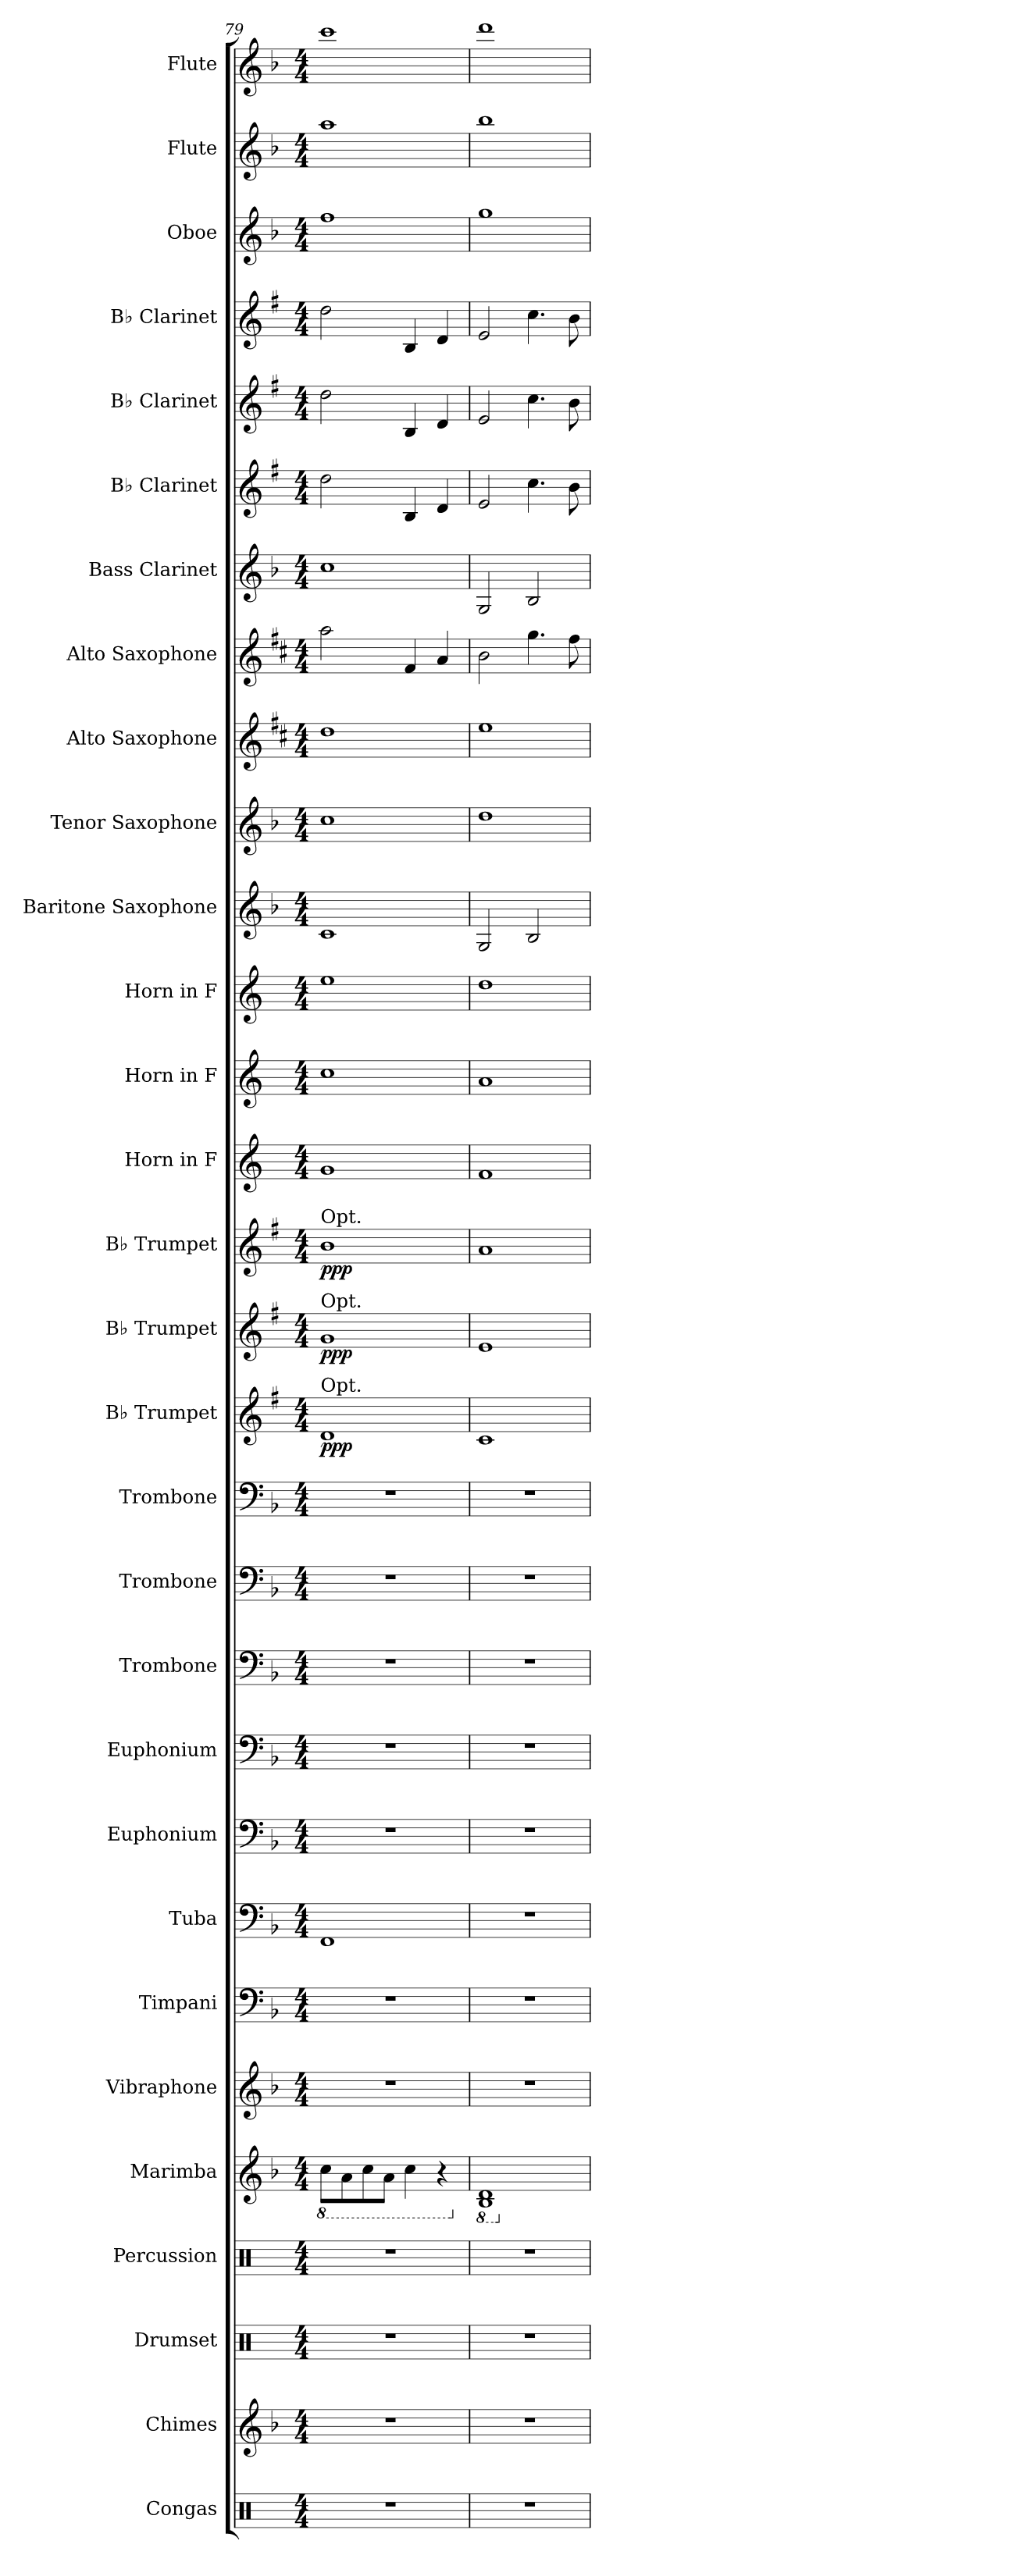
**kern	**kern	**kern	**kern	**kern	**kern	**kern	**kern	**kern	**kern	**kern	**kern	**kern	**kern	**dynam	**kern	**dynam	**kern	**dynam	**kern	**kern	**kern	**kern	**kern	**kern	**kern	**kern	**kern	**kern	**kern	**kern	**kern	**kern
*part30	*part29	*part28	*part27	*part26	*part25	*part24	*part23	*part22	*part21	*part20	*part19	*part18	*part17	*part17	*part16	*part16	*part15	*part15	*part14	*part13	*part12	*part11	*part10	*part9	*part8	*part7	*part6	*part5	*part4	*part3	*part2	*part1
*staff30	*staff29	*staff28	*staff27	*staff26	*staff25	*staff24	*staff23	*staff22	*staff21	*staff20	*staff19	*staff18	*staff17	*staff17	*staff16	*staff16	*staff15	*staff15	*staff14	*staff13	*staff12	*staff11	*staff10	*staff9	*staff8	*staff7	*staff6	*staff5	*staff4	*staff3	*staff2	*staff1
*I"Congas	*I"Chimes	*I"Drumset	*I"Percussion	*I"Marimba	*I"Vibraphone	*I"Timpani	*I"Tuba	*I"Euphonium	*I"Euphonium	*I"Trombone	*I"Trombone	*I"Trombone	*I"B♭ Trumpet	*	*I"B♭ Trumpet	*	*I"B♭ Trumpet	*	*I"Horn in F	*I"Horn in F	*I"Horn in F	*I"Baritone Saxophone	*I"Tenor Saxophone	*I"Alto Saxophone	*I"Alto Saxophone	*I"Bass Clarinet	*I"B♭ Clarinet	*I"B♭ Clarinet	*I"B♭ Clarinet	*I"Oboe	*I"Flute	*I"Flute
*I'Con.	*I'Cme.	*I'D. Set	*I'Perc.	*I'Mrm.	*I'Vib.	*I'Timp.	*I'Tba.	*I'Euph.	*I'Euph.	*I'Tbn.	*I'Tbn.	*I'Tbn.	*I'B♭ Tpt.	*	*I'B♭ Tpt.	*	*I'B♭ Tpt.	*	*	*	*	*I'Bar. Sax.	*I'T. Sax.	*I'A. Sax.	*I'A. Sax.	*I'B. Cl.	*I'B♭ Cl.	*I'B♭ Cl.	*I'B♭ Cl.	*I'Ob.	*I'Fl.	*I'Fl.
*clefX	*clefG2	*clefX	*clefX	*clefG2	*clefG2	*clefF4	*clefF4	*clefF4	*clefF4	*clefF4	*clefF4	*clefF4	*clefG2	*	*clefG2	*	*clefG2	*	*clefG2	*clefG2	*clefG2	*clefG2	*clefG2	*clefG2	*clefG2	*clefG2	*clefG2	*clefG2	*clefG2	*clefG2	*clefG2	*clefG2
*	*	*	*	*	*	*	*	*	*	*	*	*	*ITrd1c2	*	*ITrd1c2	*	*ITrd1c2	*	*ITrd4c7	*ITrd4c7	*ITrd4c7	*ITrd12c21	*ITrd8c14	*ITrd5c9	*ITrd5c9	*ITrd8c14	*ITrd1c2	*ITrd1c2	*ITrd1c2	*	*	*
*k[]	*k[b-]	*k[]	*k[]	*k[b-]	*k[b-]	*k[b-]	*k[b-]	*k[b-]	*k[b-]	*k[b-]	*k[b-]	*k[b-]	*k[b-]	*	*k[b-]	*	*k[b-]	*	*k[b-]	*k[b-]	*k[b-]	*k[b-]	*k[b-]	*k[b-]	*k[b-]	*k[b-]	*k[b-]	*k[b-]	*k[b-]	*k[b-]	*k[b-]	*k[b-]
*M4/4	*M4/4	*M4/4	*M4/4	*M4/4	*M4/4	*M4/4	*M4/4	*M4/4	*M4/4	*M4/4	*M4/4	*M4/4	*M4/4	*	*M4/4	*	*M4/4	*	*M4/4	*M4/4	*M4/4	*M4/4	*M4/4	*M4/4	*M4/4	*M4/4	*M4/4	*M4/4	*M4/4	*M4/4	*M4/4	*M4/4
*	*	*	*	*8ba	*	*	*	*	*	*	*	*	*	*	*	*	*	*	*	*	*	*	*	*	*	*	*	*	*	*	*	*
=79	=79	=79	=79	=79	=79	=79	=79	=79	=79	=79	=79	=79	=79	=79	=79	=79	=79	=79	=79	=79	=79	=79	=79	=79	=79	=79	=79	=79	=79	=79	=79	=79
!	!	!	!	!	!	!	!	!	!	!	!	!	!	!	!	!	!LO:TX:a:t=Opt.	!	!	!	!	!	!	!	!	!	!	!	!	!	!	!
!	!	!	!	!	!	!	!	!	!	!	!	!	!	!	!LO:TX:a:t=Opt.	!	!	!	!	!	!	!	!	!	!	!	!	!	!	!	!	!
!	!	!	!	!	!	!	!	!	!	!	!	!	!LO:TX:a:t=Opt.	!	!	!	!	!	!	!	!	!	!	!	!	!	!	!	!	!	!	!
!	!	!	!	!	!	!	!	!	!	!	!	!	!	!LO:DY:b	!	!LO:DY:b	!	!LO:DY:b	!	!	!	!	!	!	!	!	!	!	!	!	!	!
1r	1r	1r	1r	8c\L	1r	1r	1FF	1r	1r	1r	1r	1r	1c	ppp	1f	ppp	1a	ppp	1c	1f	1a	1C	1c	1f	2cc\	1c	2cc\	2cc\	2cc\	1ff	1aa	1ccc
.	.	.	.	8A\	.	.	.	.	.	.	.	.	.	.	.	.	.	.	.	.	.	.	.	.	.	.	.	.	.	.	.	.
.	.	.	.	8c\	.	.	.	.	.	.	.	.	.	.	.	.	.	.	.	.	.	.	.	.	.	.	.	.	.	.	.	.
.	.	.	.	8A\J	.	.	.	.	.	.	.	.	.	.	.	.	.	.	.	.	.	.	.	.	.	.	.	.	.	.	.	.
.	.	.	.	4c\	.	.	.	.	.	.	.	.	.	.	.	.	.	.	.	.	.	.	.	.	4A/	.	4A/	4A/	4A/	.	.	.
.	.	.	.	4r	.	.	.	.	.	.	.	.	.	.	.	.	.	.	.	.	.	.	.	.	4c/	.	4c/	4c/	4c/	.	.	.
=80	=80	=80	=80	=80	=80	=80	=80	=80	=80	=80	=80	=80	=80	=80	=80	=80	=80	=80	=80	=80	=80	=80	=80	=80	=80	=80	=80	=80	=80	=80	=80	=80
*	*	*	*	*X8ba	*	*	*	*	*	*	*	*	*	*	*	*	*	*	*	*	*	*	*	*	*	*	*	*	*	*	*	*
*	*	*	*	*8ba	*	*	*	*	*	*	*	*	*	*	*	*	*	*	*	*	*	*	*	*	*	*	*	*	*	*	*	*
1r	1r	1r	1r	1BB- 1D	1r	1r	1r	1r	1r	1r	1r	1r	1B-	.	1d	.	1g	.	1B-	1d	1g	2GG/	1d	1g	2d\	2GG/	2d/	2d/	2d/	1gg	1bb-	1ddd
.	.	.	.	.	.	.	.	.	.	.	.	.	.	.	.	.	.	.	.	.	.	2BB-/	.	.	4.b-\	2BB-/	4.b-\	4.b-\	4.b-\	.	.	.
.	.	.	.	.	.	.	.	.	.	.	.	.	.	.	.	.	.	.	.	.	.	.	.	.	8a\	.	8a\	8a\	8a\	.	.	.
*	*	*	*	*X8ba	*	*	*	*	*	*	*	*	*	*	*	*	*	*	*	*	*	*	*	*	*	*	*	*	*	*	*	*
=	=	=	=	=	=	=	=	=	=	=	=	=	=	=	=	=	=	=	=	=	=	=	=	=	=	=	=	=	=	=	=	=
*-	*-	*-	*-	*-	*-	*-	*-	*-	*-	*-	*-	*-	*-	*-	*-	*-	*-	*-	*-	*-	*-	*-	*-	*-	*-	*-	*-	*-	*-	*-	*-	*-
